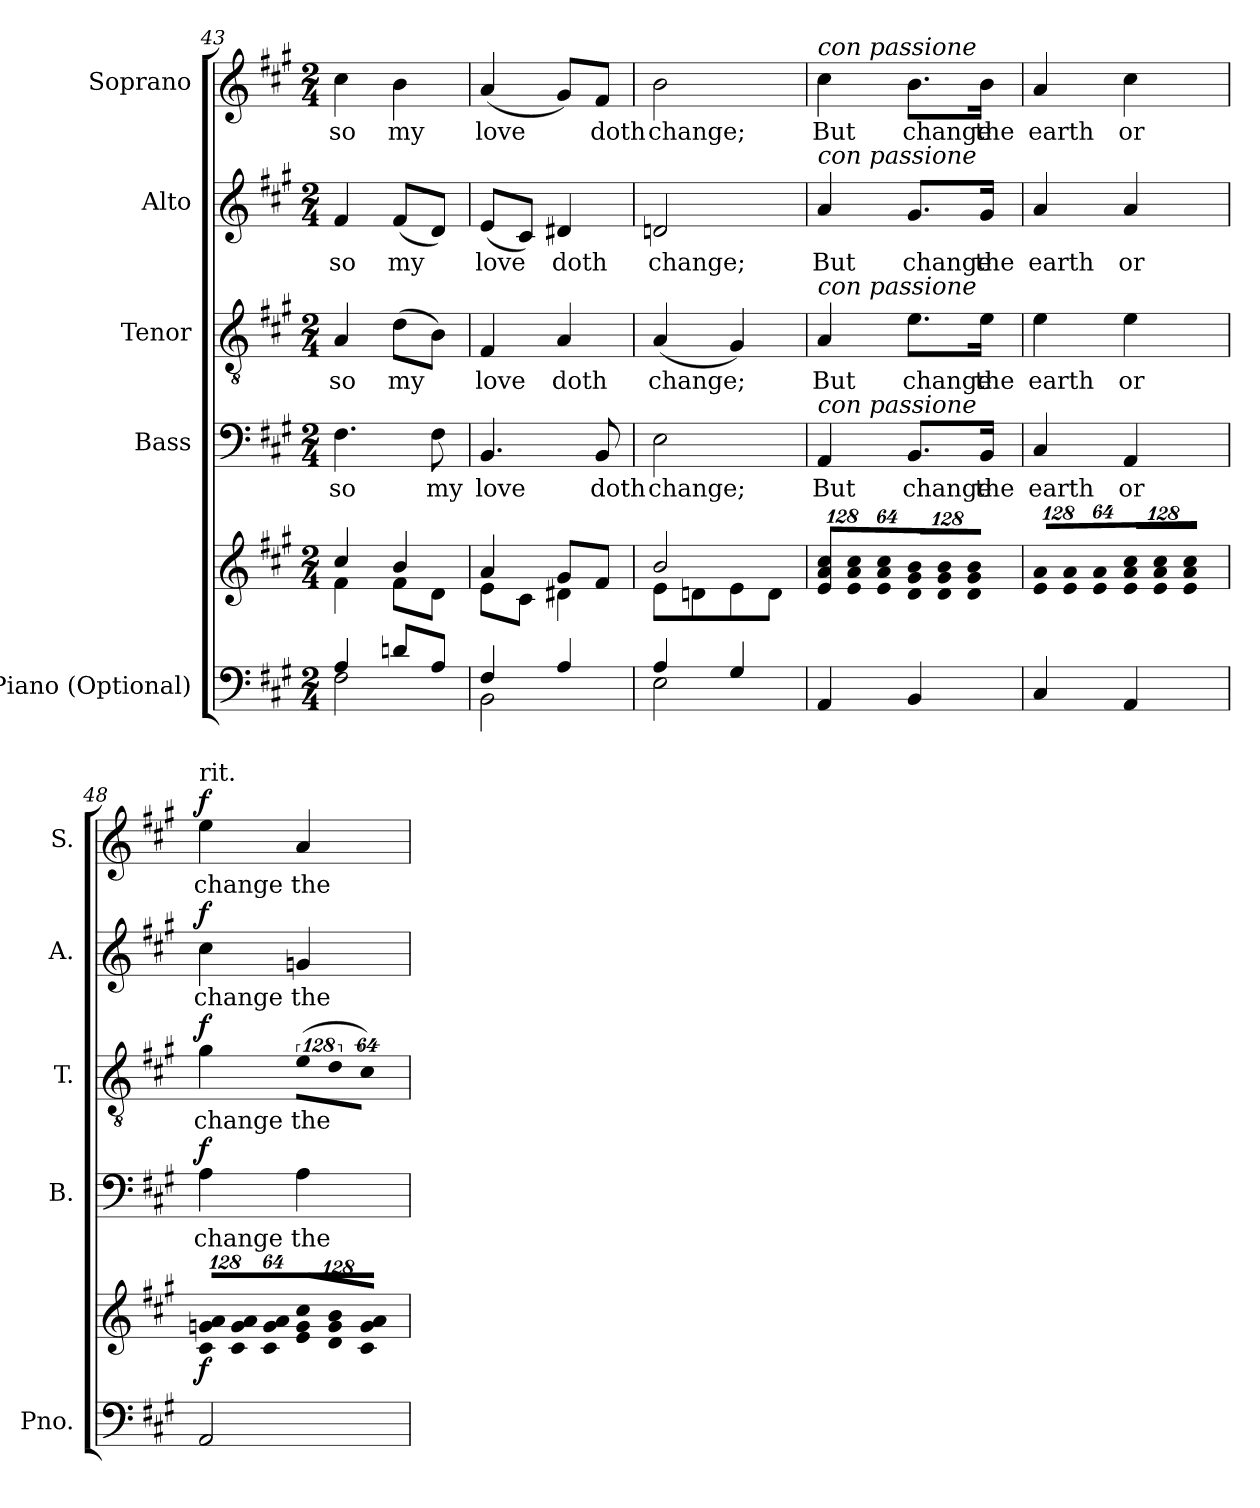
**kern	**kern	**dynam	**kern	**text	**dynam	**kern	**text	**dynam	**kern	**text	**dynam	**kern	**text	**dynam
*part5	*part5	*part5	*part4	*part4	*part4	*part3	*part3	*part3	*part2	*part2	*part2	*part1	*part1	*part1
*staff6	*staff5	*staff5/6	*staff4	*staff4	*staff4	*staff3	*staff3	*staff3	*staff2	*staff2	*staff2	*staff1	*staff1	*staff1
*I"Piano (Optional)	*	*	*I"Bass	*	*	*I"Tenor	*	*	*I"Alto	*	*	*I"Soprano	*	*
*I'Pno.	*	*	*I'B.	*	*	*I'T.	*	*	*I'A.	*	*	*I'S.	*	*
!!LO:PB:g=z
*clefF4	*clefG2	*	*clefF4	*	*	*clefGv2	*	*	*clefG2	*	*	*clefG2	*	*
*	*	*	*	*	*	*ITrd7c12	*	*	*	*	*	*	*	*
*k[f#c#g#]	*k[f#c#g#]	*	*k[f#c#g#]	*	*	*k[f#c#g#]	*	*	*k[f#c#g#]	*	*	*k[f#c#g#]	*	*
*A:	*A:	*	*A:	*	*	*A:	*	*	*A:	*	*	*A:	*	*
*M2/4	*M2/4	*	*M2/4	*	*	*M2/4	*	*	*M2/4	*	*	*M2/4	*	*
=43	=43	=43	=43	=43	=43	=43	=43	=43	=43	=43	=43	=43	=43	=43
*^	*^	*	*	*	*	*	*	*	*	*	*	*	*	*
!	!	!	!	!	!	!LO:LY:b:color=#000000	!	!	!	!	!	!	!	!	!	!
!	!	!	!	!	!	!	!	!	!LO:LY:b:color=#000000	!	!	!	!	!	!	!
!	!	!	!	!	!	!	!	!	!	!	!	!LO:LY:b:color=#000000	!	!	!	!
!	!	!	!	!	!	!	!	!	!	!	!	!	!	!	!LO:LY:b:color=#000000	!
4Ai/	2F#i\	4cc#i/	4f#i\	.	4.F#i\	so	.	4AAi/	so	.	4f#i/	so	.	4cc#i\	so	.
!	!	!	!	!	!	!	!	!	!LO:LY:b:color=#000000	!	!	!	!	!	!	!
!	!	!	!	!	!	!	!	!	!	!	!	!LO:LY:b:color=#000000	!	!	!	!
!	!	!	!	!	!	!	!	!	!	!	!	!	!	!	!LO:LY:b:color=#000000	!
8dni/L	.	4bi/	8f#i\L	.	.	.	.	(8Di\L	my	.	(8f#i/L	my	.	4bi\	my	.
!	!	!	!	!	!	!LO:LY:b:color=#000000	!	!	!	!	!	!	!	!	!	!
8Ai/J	.	.	8di\J	.	8F#i\	my	.	8BBi\J)	.	.	8di/J)	.	.	.	.	.
=44	=44	=44	=44	=44	=44	=44	=44	=44	=44	=44	=44	=44	=44	=44	=44	=44
!	!	!	!	!	!	!LO:LY:b:color=#000000	!	!	!	!	!	!	!	!	!	!
!	!	!	!	!	!	!	!	!	!LO:LY:b:color=#000000	!	!	!	!	!	!	!
!	!	!	!	!	!	!	!	!	!	!	!	!LO:LY:b:color=#000000	!	!	!	!
!	!	!	!	!	!	!	!	!	!	!	!	!	!	!	!LO:LY:b:color=#000000	!
4F#i/	2BBi\	4ai/	8ei\L	.	4.BBi/	love	.	4FF#i/	love	.	(8ei/L	love	.	(4ai/	love	.
.	.	.	8c#i\J	.	.	.	.	.	.	.	8c#i/J)	.	.	.	.	.
!	!	!	!	!	!	!	!	!	!LO:LY:b:color=#000000	!	!	!	!	!	!	!
!	!	!	!	!	!	!	!	!	!	!	!	!LO:LY:b:color=#000000	!	!	!	!
4Ai/	.	8g#i/L	4d#Xi\	.	.	.	.	4AAi/	doth	.	4d#Xi/	doth	.	8g#i/L)	.	.
!	!	!	!	!	!	!LO:LY:b:color=#000000	!	!	!	!	!	!	!	!	!	!
!	!	!	!	!	!	!	!	!	!	!	!	!	!	!	!LO:LY:b:color=#000000	!
.	.	8f#i/J	.	.	8BBi/	doth	.	.	.	.	.	.	.	8f#i/J	doth	.
=45	=45	=45	=45	=45	=45	=45	=45	=45	=45	=45	=45	=45	=45	=45	=45	=45
!	!	!	!	!	!	!LO:LY:b:color=#000000	!	!	!	!	!	!	!	!	!	!
!	!	!	!	!	!	!	!	!	!LO:LY:b:color=#000000	!	!	!	!	!	!	!
!	!	!	!	!	!	!	!	!	!	!	!	!LO:LY:b:color=#000000	!	!	!	!
!	!	!	!	!	!	!	!	!	!	!	!	!	!	!	!LO:LY:b:color=#000000	!
4Ai/	2Ei\	2bi/	8ei\L	.	2Ei\	change;	.	(4AAi/	change;	.	2dni/	change;	.	2bi\	change;	.
.	.	.	8dni\	.	.	.	.	.	.	.	.	.	.	.	.	.
4G#i/	.	.	8ei\	.	.	.	.	4GG#i/)	.	.	.	.	.	.	.	.
.	.	.	8di\J	.	.	.	.	.	.	.	.	.	.	.	.	.
*v	*v	*	*	*	*	*	*	*	*	*	*	*	*	*	*	*
*	*v	*v	*	*	*	*	*	*	*	*	*	*	*	*	*
=46	=46	=46	=46	=46	=46	=46	=46	=46	=46	=46	=46	=46	=46	=46
*	*Xbrackettup	*	*	*	*	*	*	*	*	*	*	*	*	*
*	*^	*	*	*	*	*	*	*	*	*	*	*	*	*
!	!LO:N:vis=8	!	!	!	!	!	!	!	!	!	!	!	!	!	!
*	*v	*v	*	*	*	*	*	*	*	*	*	*	*	*	*
*	*^	*	*	*	*	*	*	*	*	*	*	*	*	*
!	!	!	!	!	!LO:LY:b:color=#000000	!	!	!	!	!	!	!	!	!	!
*	*v	*v	*	*	*	*	*	*	*	*	*	*	*	*	*
*	*^	*	*	*	*	*	*	*	*	*	*	*	*	*
!	!	!	!	!	!	!	!	!LO:LY:b:color=#000000	!	!	!	!	!	!	!
*	*v	*v	*	*	*	*	*	*	*	*	*	*	*	*	*
*	*^	*	*	*	*	*	*	*	*	*	*	*	*	*
!	!	!	!	!	!	!	!	!	!	!	!LO:LY:b:color=#000000	!	!	!	!
*	*v	*v	*	*	*	*	*	*	*	*	*	*	*	*	*
*	*^	*	*	*	*	*	*	*	*	*	*	*	*	*
!	!	!	!	!	!	!	!	!	!	!	!	!	!LO:TX:a:i:t=con passione	!	!
!	!	!	!	!	!	!	!	!	!	!LO:TX:a:i:t=con passione	!	!	!	!	!
!	!	!	!	!	!	!	!LO:TX:a:i:t=con passione	!	!	!	!	!	!	!	!
!	!	!	!	!LO:TX:a:i:t=con passione	!	!	!	!	!	!	!	!	!	!	!
!	!	!	!	!	!	!	!	!	!	!	!	!	!	!LO:LY:b:color=#000000	!
*	*v	*v	*	*	*	*	*	*	*	*	*	*	*	*	*
4AAi/	1024%85ei/ 1024%85ai 1024%85cc#iL	.	4AAi/	But	.	4AAi/	But	.	4ai/	But	.	4cc#i\	But	.
!	!LO:N:vis=8	!	!	!	!	!	!	!	!	!	!	!	!	!
.	1024%85ei/ 1024%85ai 1024%85cc#i	.	.	.	.	.	.	.	.	.	.	.	.	.
!	!LO:N:vis=8	!	!	!	!	!	!	!	!	!	!	!	!	!
.	512%43ei/ 512%43ai 512%43cc#iJ	.	.	.	.	.	.	.	.	.	.	.	.	.
!	!LO:N:vis=8	!	!	!	!	!	!	!	!	!	!	!	!	!
!	!	!	!	!LO:LY:b:color=#000000	!	!	!	!	!	!	!	!	!	!
!	!	!	!	!	!	!	!LO:LY:b:color=#000000	!	!	!	!	!	!	!
!	!	!	!	!	!	!	!	!	!	!LO:LY:b:color=#000000	!	!	!	!
!	!	!	!	!	!	!	!	!	!	!	!	!	!LO:LY:b:color=#000000	!
4BBi/	1024%85di/ 1024%85g#i 1024%85biL	.	8.BBi/L	change	.	8.Ei\L	change	.	8.g#i/L	change	.	8.bi\L	change	.
!	!LO:N:vis=8	!	!	!	!	!	!	!	!	!	!	!	!	!
.	1024%85di/ 1024%85g#i 1024%85bi	.	.	.	.	.	.	.	.	.	.	.	.	.
!	!LO:N:vis=8	!	!	!	!	!	!	!	!	!	!	!	!	!
.	512%43di/ 512%43g#i 512%43biJ	.	.	.	.	.	.	.	.	.	.	.	.	.
!	!	!	!	!LO:LY:b:color=#000000	!	!	!	!	!	!	!	!	!	!
!	!	!	!	!	!	!	!LO:LY:b:color=#000000	!	!	!	!	!	!	!
!	!	!	!	!	!	!	!	!	!	!LO:LY:b:color=#000000	!	!	!	!
!	!	!	!	!	!	!	!	!	!	!	!	!	!LO:LY:b:color=#000000	!
.	.	.	16BBi/Jk	the	.	16Ei\Jk	the	.	16g#i/Jk	the	.	16bi\Jk	the	.
=47	=47	=47	=47	=47	=47	=47	=47	=47	=47	=47	=47	=47	=47	=47
!	!LO:N:vis=8	!	!	!	!	!	!	!	!	!	!	!	!	!
!	!	!	!	!LO:LY:b:color=#000000	!	!	!	!	!	!	!	!	!	!
!	!	!	!	!	!	!	!LO:LY:b:color=#000000	!	!	!	!	!	!	!
!	!	!	!	!	!	!	!	!	!	!LO:LY:b:color=#000000	!	!	!	!
!	!	!	!	!	!	!	!	!	!	!	!	!	!LO:LY:b:color=#000000	!
4C#i/	1024%85ei/ 1024%85aiL	.	4C#i/	earth	.	4Ei\	earth	.	4ai/	earth	.	4ai/	earth	.
!	!LO:N:vis=8	!	!	!	!	!	!	!	!	!	!	!	!	!
.	1024%85ei/ 1024%85ai	.	.	.	.	.	.	.	.	.	.	.	.	.
!	!LO:N:vis=8	!	!	!	!	!	!	!	!	!	!	!	!	!
.	512%43ei/ 512%43aiJ	.	.	.	.	.	.	.	.	.	.	.	.	.
!	!LO:N:vis=8	!	!	!	!	!	!	!	!	!	!	!	!	!
!	!	!	!	!LO:LY:b:color=#000000	!	!	!	!	!	!	!	!	!	!
!	!	!	!	!	!	!	!LO:LY:b:color=#000000	!	!	!	!	!	!	!
!	!	!	!	!	!	!	!	!	!	!LO:LY:b:color=#000000	!	!	!	!
!	!	!	!	!	!	!	!	!	!	!	!	!	!LO:LY:b:color=#000000	!
4AAi/	1024%85ei/ 1024%85ai 1024%85cc#iL	.	4AAi/	or	.	4Ei\	or	.	4ai/	or	.	4cc#i\	or	.
!	!LO:N:vis=8	!	!	!	!	!	!	!	!	!	!	!	!	!
.	1024%85ei/ 1024%85ai 1024%85cc#i	.	.	.	.	.	.	.	.	.	.	.	.	.
!	!LO:N:vis=8	!	!	!	!	!	!	!	!	!	!	!	!	!
.	512%43ei/ 512%43ai 512%43cc#iJ	.	.	.	.	.	.	.	.	.	.	.	.	.
=48	=48	=48	=48	=48	=48	=48	=48	=48	=48	=48	=48	=48	=48	=48
!	!LO:N:vis=8	!	!	!	!	!	!	!	!	!	!	!	!	!
!	!	!	!	!LO:LY:b:color=#000000	!	!	!	!	!	!	!	!	!	!
!	!	!	!	!	!	!	!LO:LY:b:color=#000000	!	!	!	!	!	!	!
!	!	!	!	!	!	!	!	!	!	!LO:LY:b:color=#000000	!	!	!	!
!	!	!	!	!	!	!	!	!	!	!	!	!LO:TX:t=rit.	!	!
!	!	!	!	!	!	!	!	!	!	!	!	!	!LO:LY:b:color=#000000	!
2AAi/	1024%85c#i/ 1024%85gni 1024%85aiL	f	4Ai\	change	f	4G#i\	change	f	4cc#i\	change	f	4eei\	change	f
!	!LO:N:vis=8	!	!	!	!	!	!	!	!	!	!	!	!	!
.	1024%85c#i/ 1024%85gi 1024%85ai	.	.	.	.	.	.	.	.	.	.	.	.	.
!	!LO:N:vis=8	!	!	!	!	!	!	!	!	!	!	!	!	!
.	512%43c#i/ 512%43gi 512%43aiJ	.	.	.	.	.	.	.	.	.	.	.	.	.
!	!LO:N:vis=8	!	!	!	!	!	!	!	!	!	!	!	!	!
!	!	!	!	!LO:LY:b:color=#000000	!	!LO:N:vis=8	!	!	!	!	!	!	!	!
!	!	!	!	!	!	!	!LO:LY:b:color=#000000	!	!	!	!	!	!	!
!	!	!	!	!	!	!	!	!	!	!LO:LY:b:color=#000000	!	!	!	!
!	!	!	!	!	!	!	!	!	!	!	!	!	!LO:LY:b:color=#000000	!
.	1024%85ei/ 1024%85gi 1024%85cc#iL	.	4Ai\	the	.	(1024%85Ei\L	the	.	4gni/	the	.	4ai/	the	.
!	!LO:N:vis=8	!	!	!	!	!LO:N:vis=8	!	!	!	!	!	!	!	!
.	1024%85di/ 1024%85gi 1024%85bi	.	.	.	.	1024%85Di\	.	.	.	.	.	.	.	.
!	!LO:N:vis=8	!	!	!	!	!LO:N:vis=8	!	!	!	!	!	!	!	!
.	512%43c#i/ 512%43gi 512%43aiJ	.	.	.	.	512%43C#i\J)	.	.	.	.	.	.	.	.
=	=	=	=	=	=	=	=	=	=	=	=	=	=	=
*-	*-	*-	*-	*-	*-	*-	*-	*-	*-	*-	*-	*-	*-	*-
